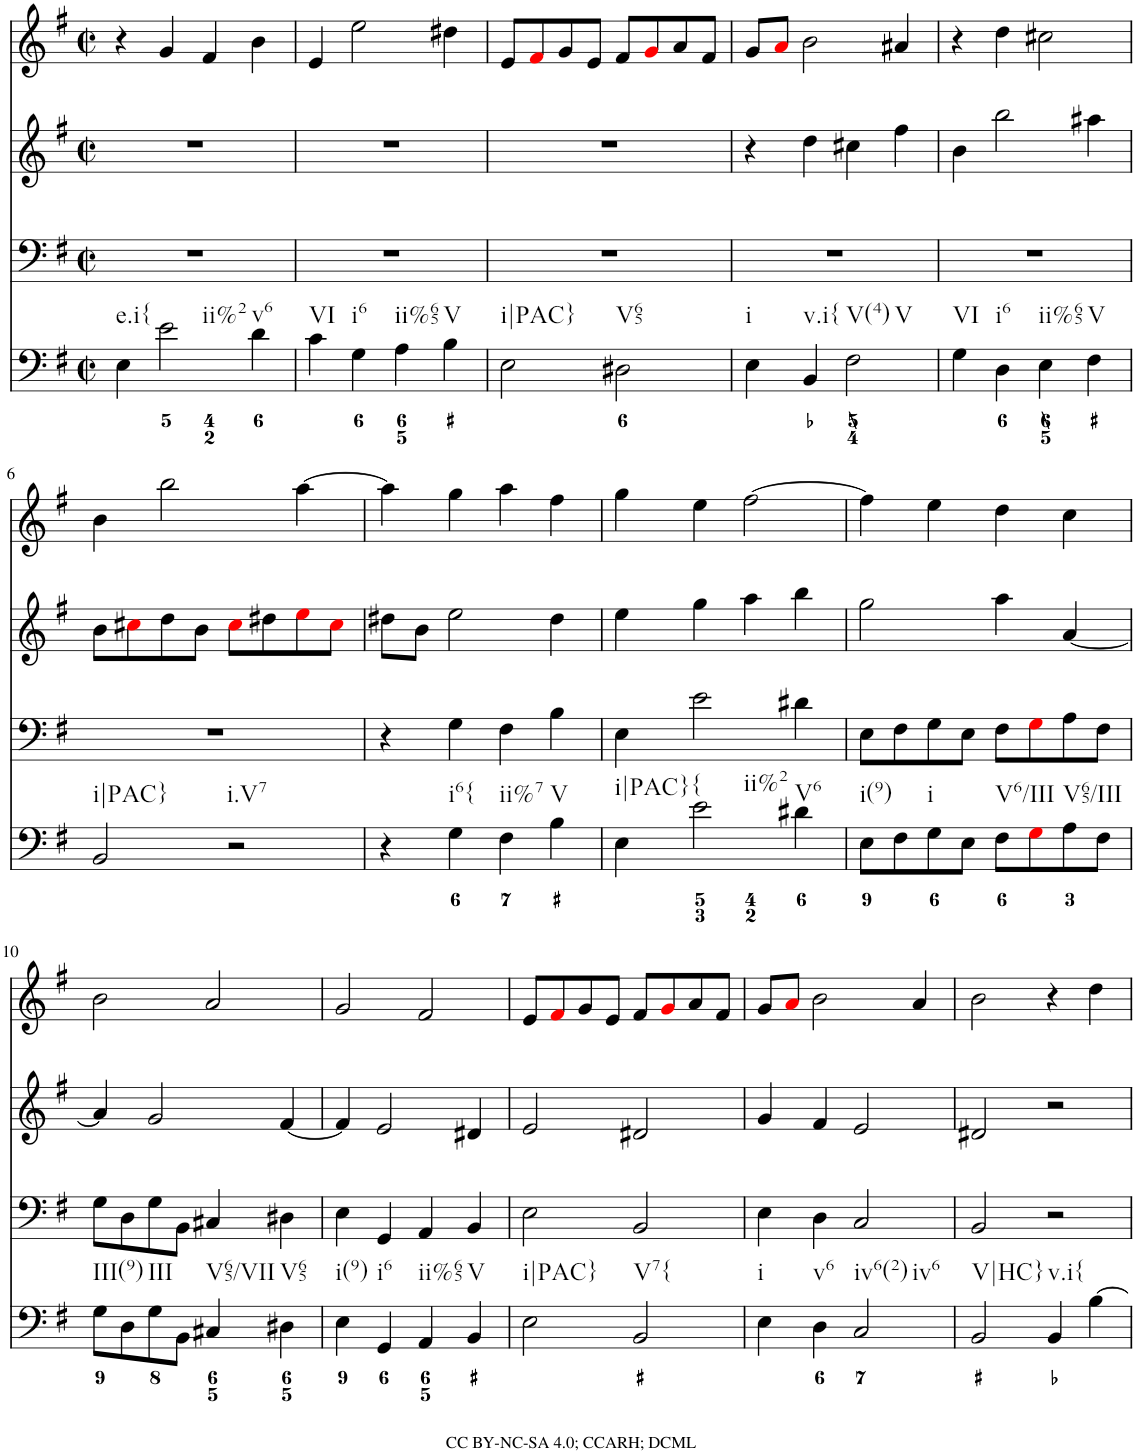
**kern	**kern	**kern	**kern
*part4	*part3	*part2	*part1
*staff4	*staff3	*staff2	*staff1
*I"Piano	*I"Piano	*I"Piano	*I"Piano
*I'Pno	*I'Pno	*I'Pno	*I'Pno
*clefF4	*clefF4	*clefG2	*clefG2
*k[f#]	*k[f#]	*k[f#]	*k[f#]
*e:	*e:	*e:	*e:
*M2/2	*M2/2	*M2/2	*M2/2
*met(c|)	*met(c|)	*met(c|)	*met(c|)
=1	=1	=1	=1
!LO:TX:b:t=e.i{	!	!	!
4E\	1r	1r	4r
!LO:TX:b:t=ii%2	!	!	!
2e\	.	.	4g/
.	.	.	4f#/
!LO:TX:b:t=v6	!	!	!
4d\	.	.	4b\
=2	=2	=2	=2
!LO:TX:b:t=VI	!	!	!
4c\	1r	1r	4e/
!LO:TX:b:t=i6	!	!	!
4G\	.	.	2ee\
!LO:TX:b:t=ii%65	!	!	!
4A\	.	.	.
!LO:TX:b:t=V	!	!	!
4B\	.	.	4dd#X\
=3	=3	=3	=3
!LO:TX:b:t=i|PAC}	!	!	!
2E\	1r	1r	8e/L
.	.	.	8f#i/
.	.	.	8g/
.	.	.	8e/J
!LO:TX:b:t=V65	!	!	!
2D#X\	.	.	8f#/L
.	.	.	8gi/
.	.	.	8a/
.	.	.	8f#/J
=4	=4	=4	=4
!LO:TX:b:t=i	!	!	!
4E\	1r	4r	8g/L
.	.	.	8ai/J
!LO:TX:b:t=v.i{	!	!	!
4BB/	.	4dd\	2b\
!LO:TX:b:t=V(4)	!	!	!
!LO:TX:b:t=V	!	!	!
2F#\	.	4cc#X\	.
.	.	4ff#\	4a#X/
=5	=5	=5	=5
!LO:TX:b:t=VI	!	!	!
4G\	1r	4b\	4r
!LO:TX:b:t=i6	!	!	!
4D\	.	2bb\	4dd\
!LO:TX:b:t=ii%65	!	!	!
4E\	.	.	2cc#X\
!LO:TX:b:t=V	!	!	!
4F#\	.	4aa#X\	.
!!LO:LB:g=z
=6	=6	=6	=6
!LO:TX:b:t=i|PAC}	!	!	!
2BB/	1r	8b\L	4b\
.	.	8cc#Xi\	.
.	.	8dd\	2bb\
.	.	8b\J	.
!LO:TX:b:t=i.V7	!	!	!
2r	.	8cc#i\L	.
.	.	8dd#X\	.
.	.	8eei\	[4aa\
.	.	8cc#i\J	.
=7	=7	=7	=7
4r	4r	8dd#X\L	4aa\]
.	.	8b\J	.
!LO:TX:b:t=i6{	!	!	!
4G\	4G\	2ee\	4gg\
!LO:TX:b:t=ii%7	!	!	!
4F#\	4F#\	.	4aa\
!LO:TX:b:t=V	!	!	!
4B\	4B\	4dd#\	4ff#\
=8	=8	=8	=8
!LO:TX:b:t=i|PAC}	!	!	!
4E\	4E\	4ee\	4gg\
!LO:TX:b:t={	!	!	!
!LO:TX:b:t=ii%2	!	!	!
2e\	2e\	4gg\	4ee\
.	.	4aa\	[2ff#\
!LO:TX:b:t=V6	!	!	!
4d#X\	4d#X\	4bb\	.
=9	=9	=9	=9
!LO:TX:b:t=i(9)	!	!	!
8E\L	8E\L	2gg\	4ff#\]
8F#\	8F#\	.	.
!LO:TX:b:t=i	!	!	!
8G\	8G\	.	4ee\
8E\J	8E\J	.	.
!LO:TX:b:t=V6/III	!	!	!
8F#\L	8F#\L	4aa\	4dd\
8Gi\	8Gi\	.	.
!LO:TX:b:t=V65/III	!	!	!
8A\	8A\	[4a/	4cc\
8F#\J	8F#\J	.	.
!!LO:LB:g=z
=10	=10	=10	=10
!LO:TX:b:t=III(9)	!	!	!
8G\L	8G\L	4a/]	2b\
8D\	8D\	.	.
!LO:TX:b:t=III	!	!	!
8G\	8G\	2g/	.
8BB\J	8BB\J	.	.
!LO:TX:b:t=V65/VII	!	!	!
4C#X/	4C#X/	.	2a/
!LO:TX:b:t=V65	!	!	!
4D#X\	4D#X\	[4f#/	.
=11	=11	=11	=11
!LO:TX:b:t=i(9)	!	!	!
4E\	4E\	4f#/]	2g/
!LO:TX:b:t=i6	!	!	!
4GG/	4GG/	2e/	.
!LO:TX:b:t=ii%65	!	!	!
4AA/	4AA/	.	2f#/
!LO:TX:b:t=V	!	!	!
4BB/	4BB/	4d#X/	.
=12	=12	=12	=12
!LO:TX:b:t=i|PAC}	!	!	!
2E\	2E\	2e/	8e/L
.	.	.	8f#i/
.	.	.	8g/
.	.	.	8e/J
!LO:TX:b:t=V7{	!	!	!
2BB/	2BB/	2d#X/	8f#/L
.	.	.	8gi/
.	.	.	8a/
.	.	.	8f#/J
=13	=13	=13	=13
!LO:TX:b:t=i	!	!	!
4E\	4E\	4g/	8g/L
.	.	.	8ai/J
!LO:TX:b:t=v6	!	!	!
4D\	4D\	4f#/	2b\
!LO:TX:b:t=iv6(2)	!	!	!
!LO:TX:b:t=iv6	!	!	!
2C/	2C/	2e/	.
.	.	.	4a/
=14	=14	=14	=14
!LO:TX:b:t=V|HC}	!	!	!
2BB/	2BB/	2d#X/	2b\
!LO:TX:b:t=v.i{	!	!	!
4BB/	2r	2r	4r
[4B\	.	.	4dd\
=	=	=	=
*-	*-	*-	*-
